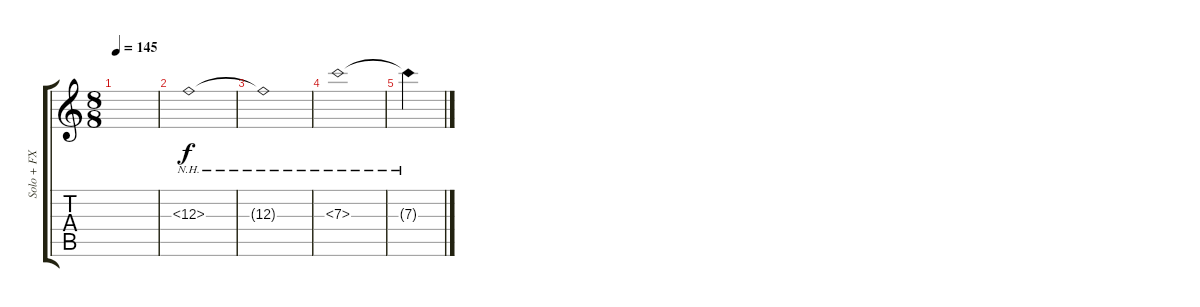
\track ("Solo + FX" "Solo + FX") {instrument distortionguitar}
\staff {score tabs}
\tuning (D4 A3 F3 C3 G2 D2) {hide}
\ts (8 8)
\tempo 145
\clef g2
\ks c
|
12.3{nh}.1 |
12.3{nh t}.1 |
7.3{nh}.1 |
7.3{nh t}.4
